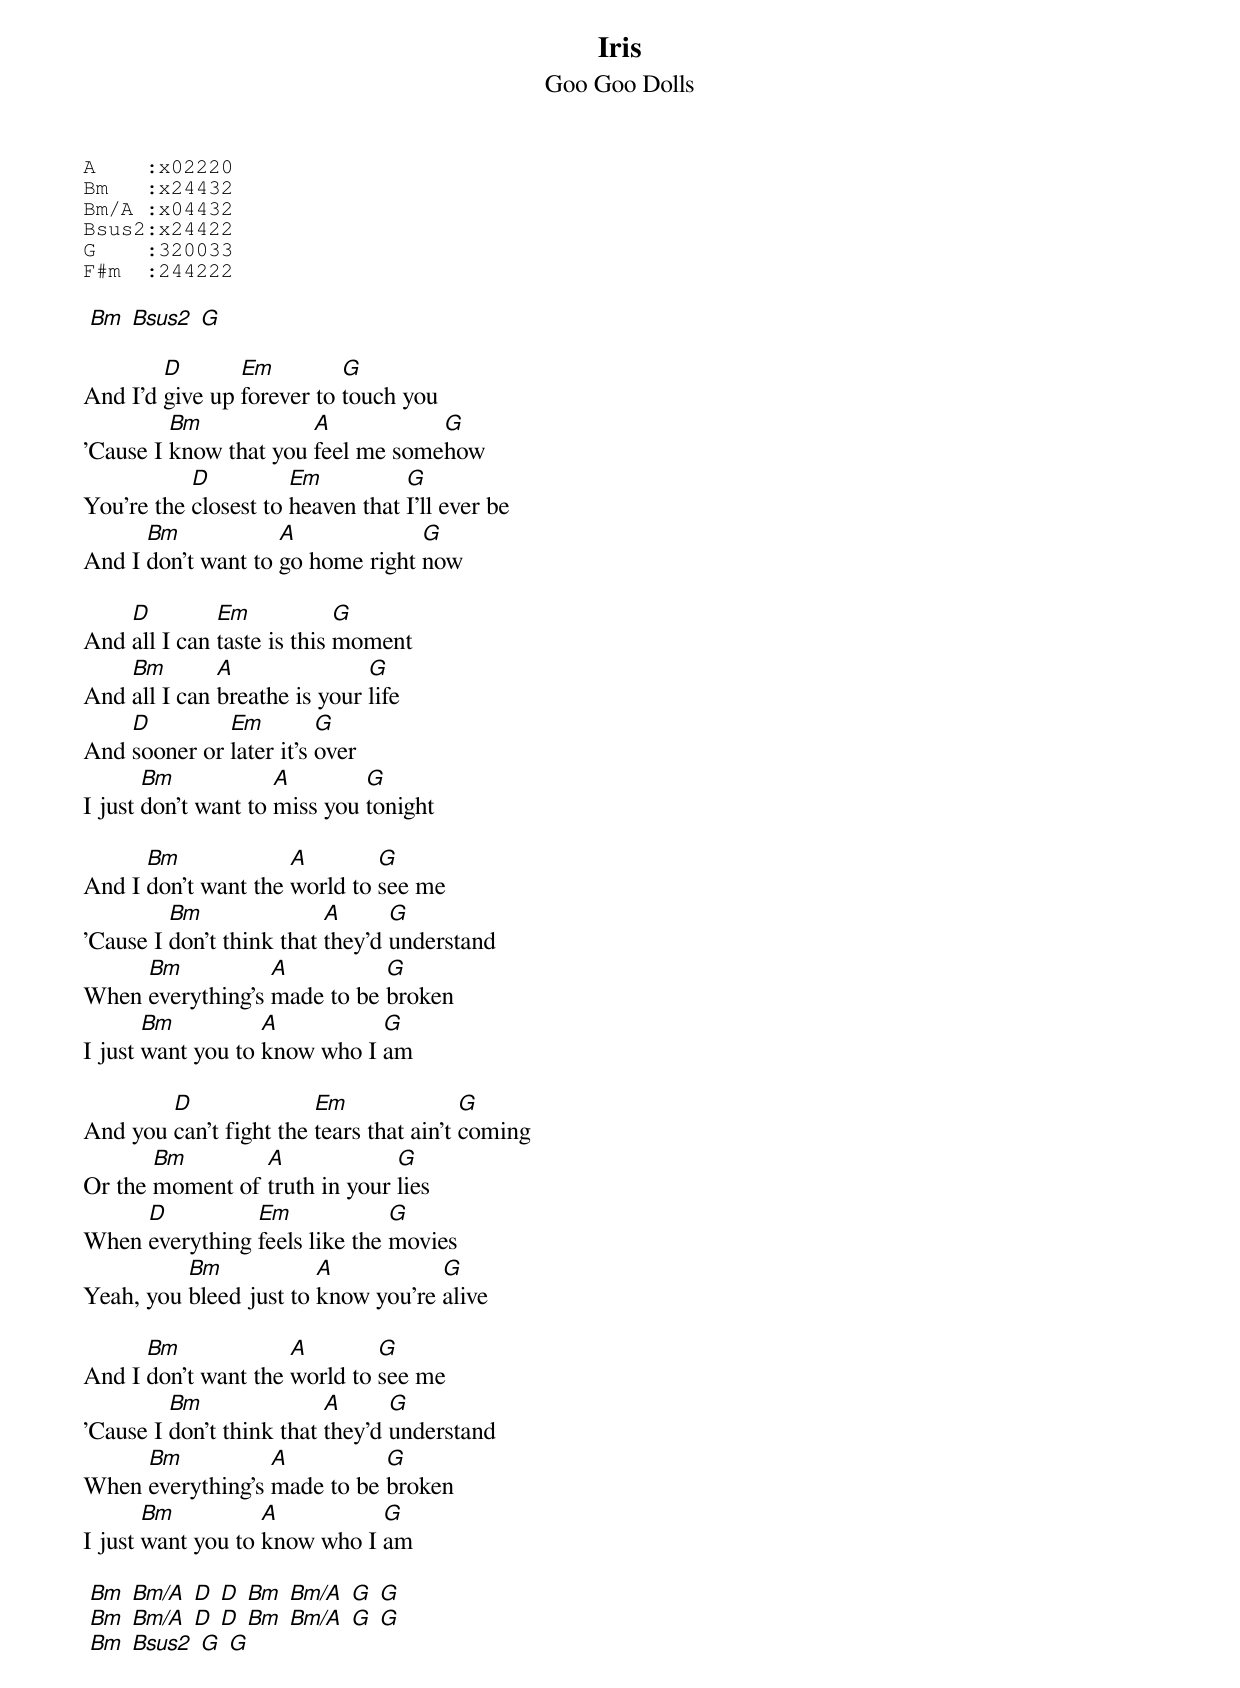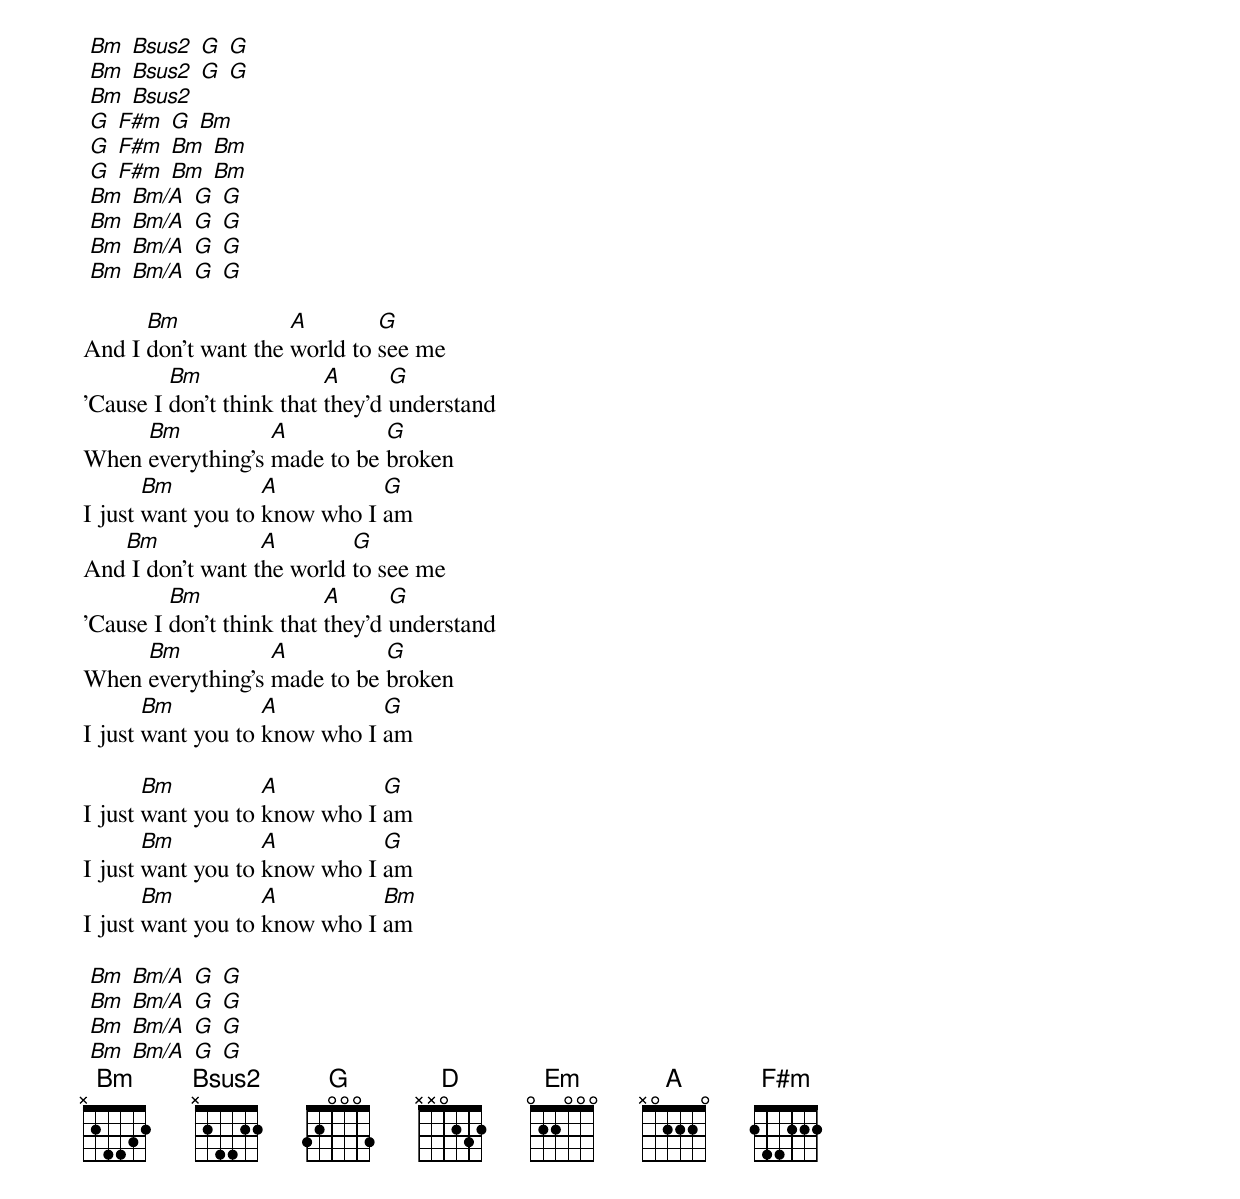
{title: Iris}
{subtitle: Goo Goo Dolls}

{sot}
A    :x02220
Bm   :x24432
Bm/A :x04432
Bsus2:x24422
G    :320033
F#m  :244222
{eot}

 [Bm] [Bsus2] [G]

And I'd [D]give up [Em]forever to [G]touch you
'Cause I [Bm]know that you [A]feel me some[G]how
You're the [D]closest to [Em]heaven that [G]I'll ever be
And I [Bm]don't want to [A]go home right [G]now

And [D]all I can [Em]taste is this [G]moment
And [Bm]all I can [A]breathe is your [G]life
And [D]sooner or [Em]later it's [G]over
I just [Bm]don't want to [A]miss you [G]tonight

And I [Bm]don't want the [A]world to [G]see me
'Cause I [Bm]don't think that [A]they'd [G]understand
When [Bm]everything's [A]made to be [G]broken
I just [Bm]want you to [A]know who I [G]am

And you [D]can't fight the [Em]tears that ain't [G]coming
Or the [Bm]moment of [A]truth in your [G]lies
When [D]everything [Em]feels like the [G]movies
Yeah, you [Bm]bleed just to [A]know you're [G]alive

And I [Bm]don't want the [A]world to [G]see me
'Cause I [Bm]don't think that [A]they'd [G]understand
When [Bm]everything's [A]made to be [G]broken
I just [Bm]want you to [A]know who I [G]am

 [Bm] [Bm/A] [D] [D] [Bm] [Bm/A] [G] [G]
 [Bm] [Bm/A] [D] [D] [Bm] [Bm/A] [G] [G]
 [Bm] [Bsus2] [G] [G]
 [Bm] [Bsus2] [G] [G]
 [Bm] [Bsus2] [G] [G]
 [Bm] [Bsus2]
 [G] [F#m] [G] [Bm]
 [G] [F#m] [Bm] [Bm]
 [G] [F#m] [Bm] [Bm]
 [Bm] [Bm/A] [G] [G]
 [Bm] [Bm/A] [G] [G]
 [Bm] [Bm/A] [G] [G]
 [Bm] [Bm/A] [G] [G]

And I [Bm]don't want the [A]world to [G]see me
'Cause I [Bm]don't think that [A]they'd [G]understand
When [Bm]everything's [A]made to be [G]broken
I just [Bm]want you to [A]know who I [G]am
And[Bm] I don't want t[A]he world [G]to see me
'Cause I [Bm]don't think that [A]they'd [G]understand
When [Bm]everything's [A]made to be [G]broken
I just [Bm]want you to [A]know who I [G]am

I just [Bm]want you to [A]know who I [G]am
I just [Bm]want you to [A]know who I [G]am
I just [Bm]want you to [A]know who I [Bm]am

 [Bm] [Bm/A] [G] [G]
 [Bm] [Bm/A] [G] [G]
 [Bm] [Bm/A] [G] [G]
 [Bm] [Bm/A] [G] [G]
